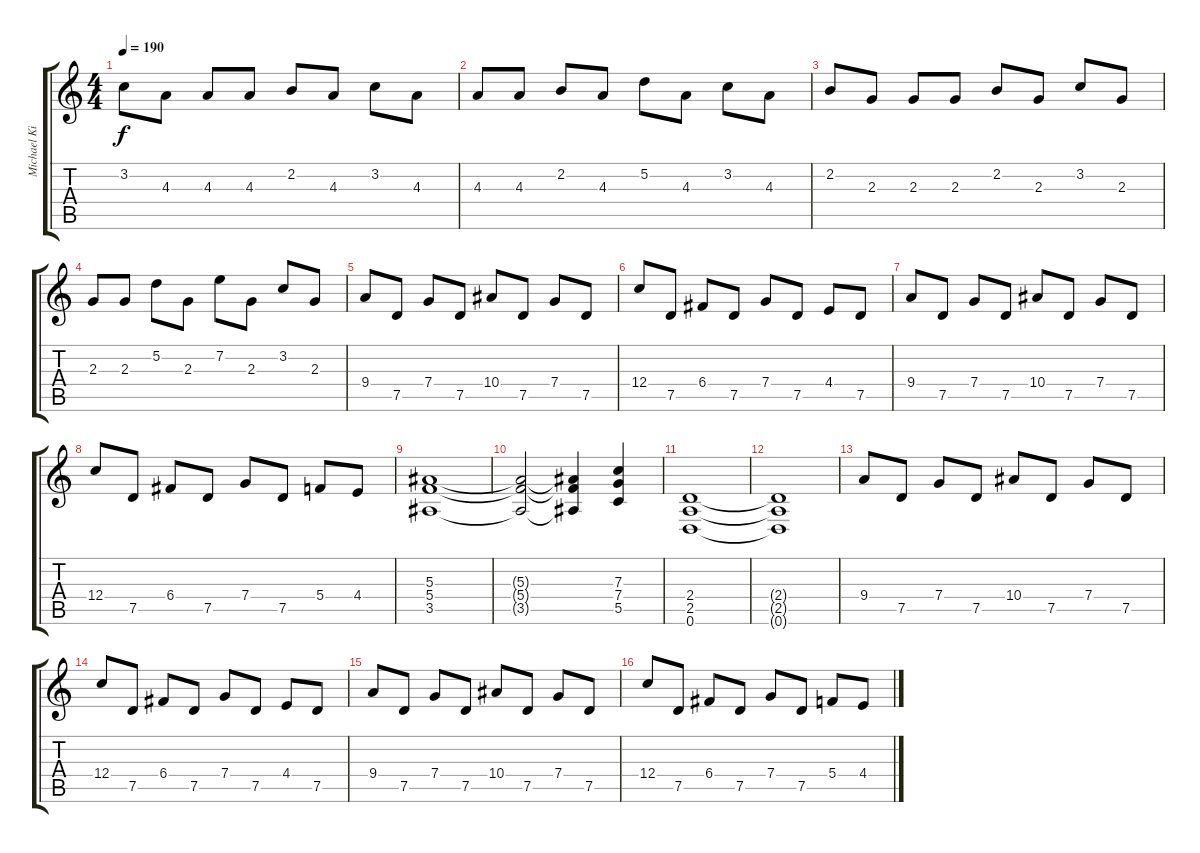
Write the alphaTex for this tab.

\track ("Michael Kirshin" "Michael Ki") {instrument overdrivenguitar}
\staff {score tabs}
\tuning (D4 A3 F3 C3 G2 D2) {hide}
\ts (4 4)
\tempo 190
\clef g2
\ks c
3.2.8{dy f} 4.3.8 4.3.8 4.3.8 2.2.8 4.3.8 3.2.8 4.3.8 |
4.3.8 4.3.8 2.2.8 4.3.8 5.2.8 4.3.8 3.2.8 4.3.8 |
2.2.8 2.3.8 2.3.8 2.3.8 2.2.8 2.3.8 3.2.8 2.3.8 |
2.3.8 2.3.8 5.2.8 2.3.8 7.2.8 2.3.8 3.2.8 2.3.8 |
9.4.8 7.5.8 7.4.8 7.5.8 10.4.8 7.5.8 7.4.8 7.5.8 |
12.4.8 7.5.8 6.4.8 7.5.8 7.4.8 7.5.8 4.4.8 7.5.8 |
9.4.8 7.5.8 7.4.8 7.5.8 10.4.8 7.5.8 7.4.8 7.5.8 |
12.4.8 7.5.8 6.4.8 7.5.8 7.4.8 7.5.8 5.4.8 4.4.8 |
(5.3 5.4 3.5).1 |
(5.3{t} 5.4{t} 3.5{t}).2 (5.3{t} 5.4{t} 3.5{t}).4 (7.3 7.4 5.5).4 |
(2.4 2.5 0.6).1 |
(2.4{t} 2.5{t} 0.6{t}).1 |
9.4.8 7.5.8 7.4.8 7.5.8 10.4.8 7.5.8 7.4.8 7.5.8 |
12.4.8 7.5.8 6.4.8 7.5.8 7.4.8 7.5.8 4.4.8 7.5.8 |
9.4.8 7.5.8 7.4.8 7.5.8 10.4.8 7.5.8 7.4.8 7.5.8 |
12.4.8 7.5.8 6.4.8 7.5.8 7.4.8 7.5.8 5.4.8 4.4.8
